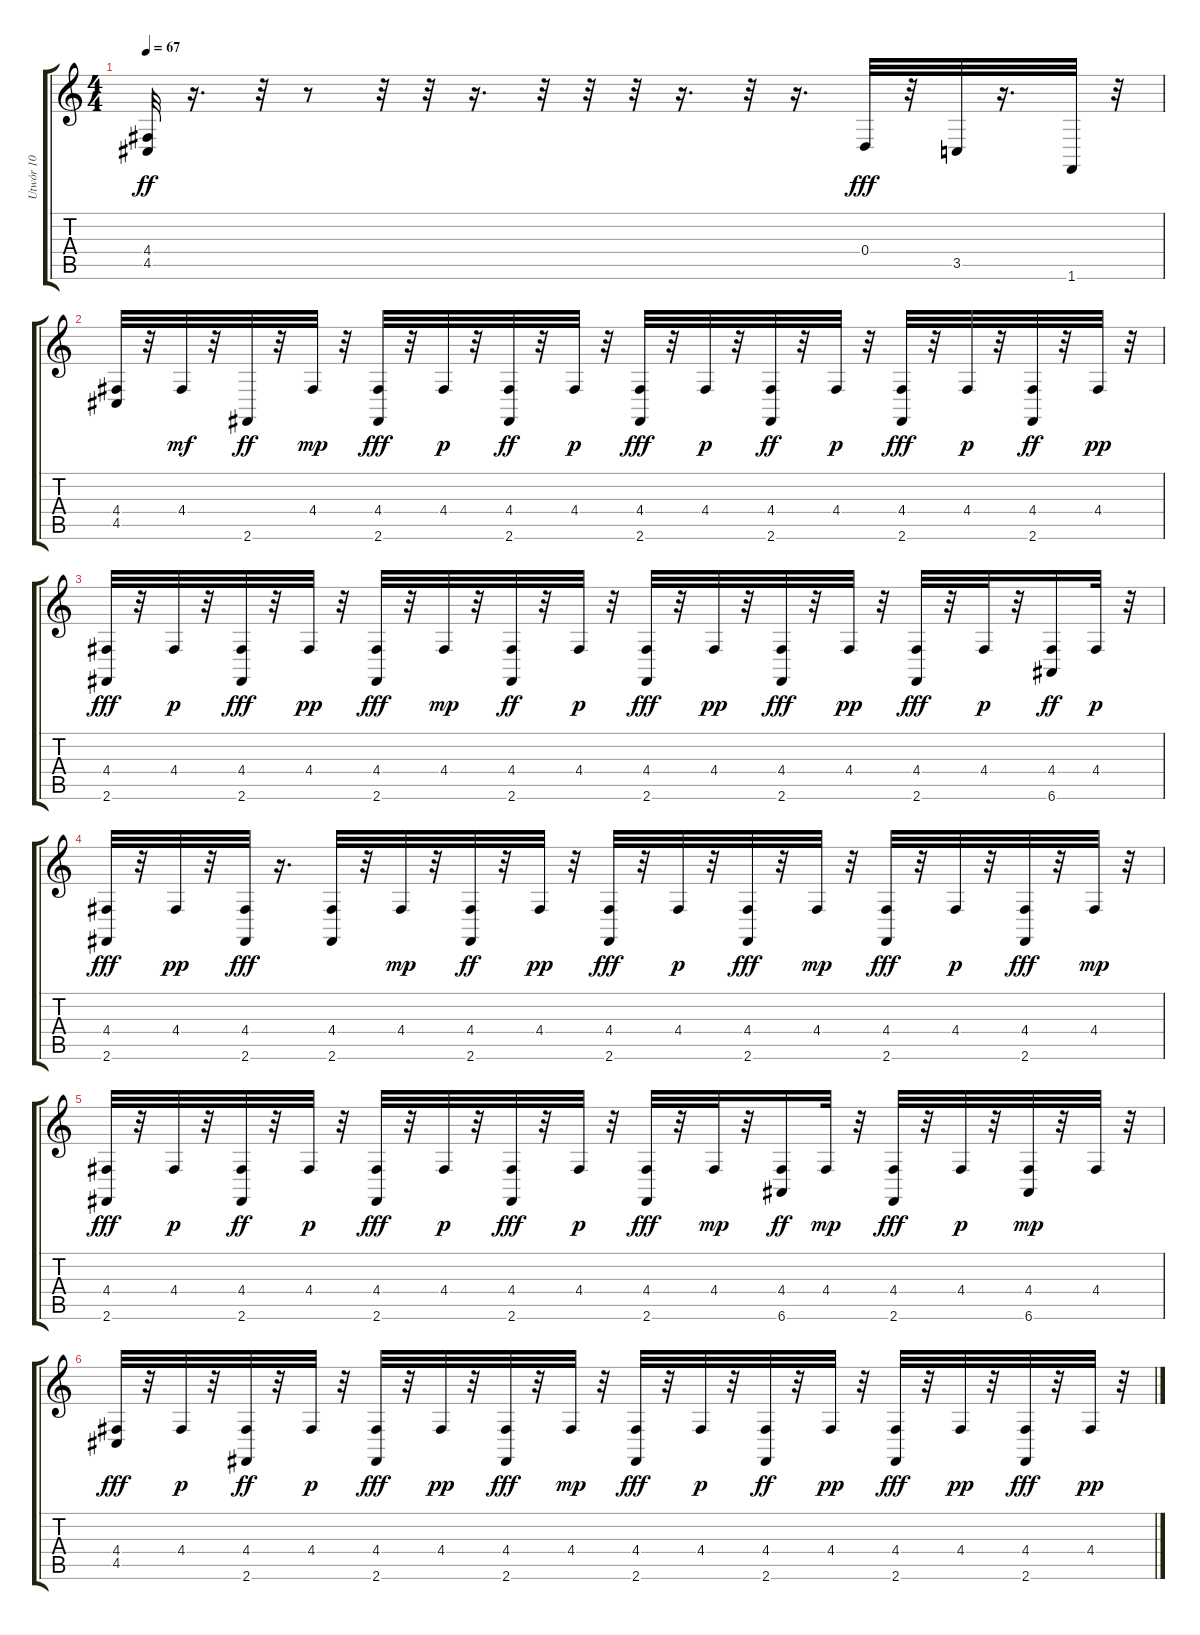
\track ("Utwór 10" "Utwór 10") {instrument acousticgrandpiano}
\staff {score tabs}
\tuning (E4 B3 G3 D3 A2 E2) {hide}
\ts (4 4)
\tempo 67
\clef g2
\ks c
(4.4 4.5).32{dy ff} r.16{d} r.32 r.8 r.32 r.32 r.16{d} r.32 r.32 r.32 r.16{d} r.32 r.16{d} 0.4.32{dy fff} r.32 3.5.32 r.16{d} 1.6.32 r.32 |
(4.4 4.5).32 r.32 4.4.32{dy mf} r.32 2.6.32{dy ff} r.32 4.4.32{dy mp} r.32 (4.4 2.6).32{dy fff} r.32 4.4.32{dy p} r.32 (4.4 2.6).32{dy ff} r.32 4.4.32{dy p} r.32 (4.4 2.6).32{dy fff} r.32 4.4.32{dy p} r.32 (4.4 2.6).32{dy ff} r.32 4.4.32{dy p} r.32 (4.4 2.6).32{dy fff} r.32 4.4.32{dy p} r.32 (4.4 2.6).32{dy ff} r.32 4.4.32{dy pp} r.32 |
(4.4 2.6).32{dy fff} r.32 4.4.32{dy p} r.32 (4.4 2.6).32{dy fff} r.32 4.4.32{dy pp} r.32 (4.4 2.6).32{dy fff} r.32 4.4.32{dy mp} r.32 (4.4 2.6).32{dy ff} r.32 4.4.32{dy p} r.32 (4.4 2.6).32{dy fff} r.32 4.4.32{dy pp} r.32 (4.4 2.6).32{dy fff} r.32 4.4.32{dy pp} r.32 (4.4 2.6).32{dy fff} r.32 4.4.32{dy p} r.32 (4.4 6.6).16{dy ff} 4.4.32{dy p} r.32 |
(4.4 2.6).32{dy fff} r.32 4.4.32{dy pp} r.32 (4.4 2.6).32{dy fff} r.16{d} (4.4 2.6).32 r.32 4.4.32{dy mp} r.32 (4.4 2.6).32{dy ff} r.32 4.4.32{dy pp} r.32 (4.4 2.6).32{dy fff} r.32 4.4.32{dy p} r.32 (4.4 2.6).32{dy fff} r.32 4.4.32{dy mp} r.32 (4.4 2.6).32{dy fff} r.32 4.4.32{dy p} r.32 (4.4 2.6).32{dy fff} r.32 4.4.32{dy mp} r.32 |
(4.4 2.6).32{dy fff} r.32 4.4.32{dy p} r.32 (4.4 2.6).32{dy ff} r.32 4.4.32{dy p} r.32 (4.4 2.6).32{dy fff} r.32 4.4.32{dy p} r.32 (4.4 2.6).32{dy fff} r.32 4.4.32{dy p} r.32 (4.4 2.6).32{dy fff} r.32 4.4.32{dy mp} r.32 (4.4 6.6).16{dy ff} 4.4.32{dy mp} r.32 (4.4 2.6).32{dy fff} r.32 4.4.32{dy p} r.32 (4.4 6.6).32{dy mp} r.32 4.4.32 r.32 |
(4.4 4.5).32{dy fff} r.32 4.4.32{dy p} r.32 (4.4 2.6).32{dy ff} r.32 4.4.32{dy p} r.32 (4.4 2.6).32{dy fff} r.32 4.4.32{dy pp} r.32 (4.4 2.6).32{dy fff} r.32 4.4.32{dy mp} r.32 (4.4 2.6).32{dy fff} r.32 4.4.32{dy p} r.32 (4.4 2.6).32{dy ff} r.32 4.4.32{dy pp} r.32 (4.4 2.6).32{dy fff} r.32 4.4.32{dy pp} r.32 (4.4 2.6).32{dy fff} r.32 4.4.32{dy pp} r.32
